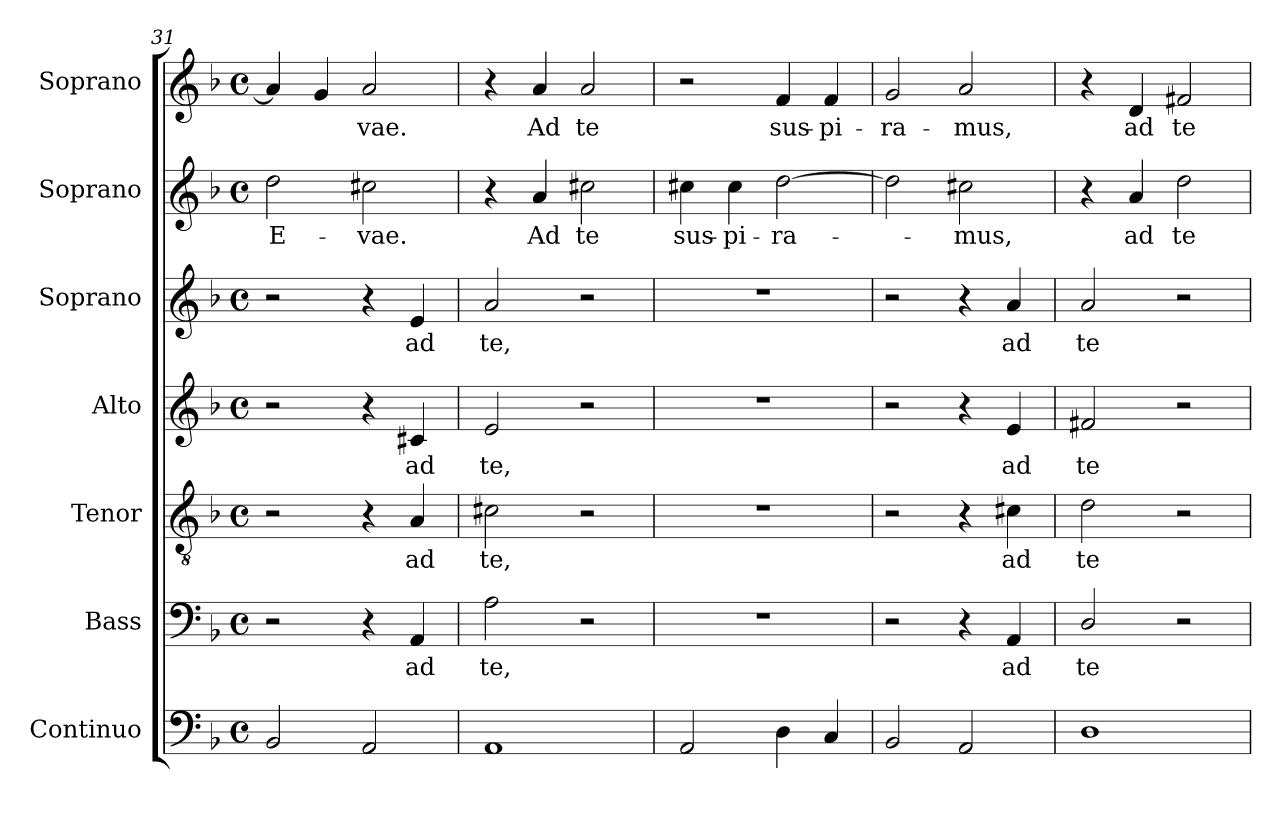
**kern	**kern	**text	**kern	**text	**kern	**text	**kern	**text	**kern	**text	**kern	**text
*part7	*part6	*part6	*part5	*part5	*part4	*part4	*part3	*part3	*part2	*part2	*part1	*part1
*staff7	*staff6	*staff6	*staff5	*staff5	*staff4	*staff4	*staff3	*staff3	*staff2	*staff2	*staff1	*staff1
*I"Continuo	*I"Bass	*	*I"Tenor	*	*I"Alto	*	*I"Soprano	*	*I"Soprano	*	*I"Soprano	*
*I'Cont.	*I'B.	*	*I'T.	*	*I'A.	*	*I'S.	*	*I'S.	*	*I'S.	*
*clefF4	*clefF4	*	*clefGv2	*	*clefG2	*	*clefG2	*	*clefG2	*	*clefG2	*
*	*	*	*ITrd7c12	*	*	*	*	*	*	*	*	*
*k[b-]	*k[b-]	*	*k[b-]	*	*k[b-]	*	*k[b-]	*	*k[b-]	*	*k[b-]	*
*F:	*F:	*	*F:	*	*F:	*	*F:	*	*F:	*	*F:	*
*M4/4	*M4/4	*	*M4/4	*	*M4/4	*	*M4/4	*	*M4/4	*	*M4/4	*
*met(c)	*met(c)	*	*met(c)	*	*met(c)	*	*met(c)	*	*met(c)	*	*met(c)	*
=31	=31	=31	=31	=31	=31	=31	=31	=31	=31	=31	=31	=31
!	!	!	!	!	!	!	!	!	!	!LO:LY:b:color=#000000	!	!
2BB-i/	2r	.	2r	.	2r	.	2r	.	2ddi\	E-	4ai/]	.
.	.	.	.	.	.	.	.	.	.	.	4gi/	.
!	!	!	!	!	!	!	!	!	!	!LO:LY:b:color=#000000	!	!
!	!	!	!	!	!	!	!	!	!	!	!	!LO:LY:b:color=#000000
2AAi/	4r	.	4r	.	4r	.	4r	.	2cc#Xi\	-vae.	2ai/	-vae.
!	!	!LO:LY:b:color=#000000	!	!	!	!	!	!	!	!	!	!
!	!	!	!	!LO:LY:b:color=#000000	!	!	!	!	!	!	!	!
!	!	!	!	!	!	!LO:LY:b:color=#000000	!	!	!	!	!	!
!	!	!	!	!	!	!	!	!LO:LY:b:color=#000000	!	!	!	!
.	4AAi/	ad	4AAi/	ad	4c#Xi/	ad	4ei/	ad	.	.	.	.
=32	=32	=32	=32	=32	=32	=32	=32	=32	=32	=32	=32	=32
!	!	!LO:LY:b:color=#000000	!	!	!	!	!	!	!	!	!	!
!	!	!	!	!LO:LY:b:color=#000000	!	!	!	!	!	!	!	!
!	!	!	!	!	!	!LO:LY:b:color=#000000	!	!	!	!	!	!
!	!	!	!	!	!	!	!	!LO:LY:b:color=#000000	!	!	!	!
1AAi	2Ai\	te,	2C#Xi\	te,	2ei/	te,	2ai/	te,	4r	.	4r	.
!	!	!	!	!	!	!	!	!	!	!LO:LY:b:color=#000000	!	!
!	!	!	!	!	!	!	!	!	!	!	!	!LO:LY:b:color=#000000
.	.	.	.	.	.	.	.	.	4ai/	Ad	4ai/	Ad
!	!	!	!	!	!	!	!	!	!	!LO:LY:b:color=#000000	!	!
!	!	!	!	!	!	!	!	!	!	!	!	!LO:LY:b:color=#000000
.	2r	.	2r	.	2r	.	2r	.	2cc#Xi\	te	2ai/	te
=33	=33	=33	=33	=33	=33	=33	=33	=33	=33	=33	=33	=33
!	!	!	!	!	!	!	!	!	!	!LO:LY:b:color=#000000	!	!
2AAi/	1r	.	1r	.	1r	.	1r	.	4cc#Xi\	sus-	2r	.
!	!	!	!	!	!	!	!	!	!	!LO:LY:b:color=#000000	!	!
.	.	.	.	.	.	.	.	.	4cc#i\	-pi-	.	.
!	!	!	!	!	!	!	!	!	!	!LO:LY:b:color=#000000	!	!
!	!	!	!	!	!	!	!	!	!	!	!	!LO:LY:b:color=#000000
4Di\	.	.	.	.	.	.	.	.	[2ddi\	-ra-	4fi/	sus-
!	!	!	!	!	!	!	!	!	!	!	!	!LO:LY:b:color=#000000
4Ci/	.	.	.	.	.	.	.	.	.	.	4fi/	-pi-
=34	=34	=34	=34	=34	=34	=34	=34	=34	=34	=34	=34	=34
!	!	!	!	!	!	!	!	!	!	!	!	!LO:LY:b:color=#000000
2BB-i/	2r	.	2r	.	2r	.	2r	.	2ddi\]	.	2gi/	-ra-
!	!	!	!	!	!	!	!	!	!	!LO:LY:b:color=#000000	!	!
!	!	!	!	!	!	!	!	!	!	!	!	!LO:LY:b:color=#000000
2AAi/	4r	.	4r	.	4r	.	4r	.	2cc#Xi\	-mus,	2ai/	-mus,
!	!	!LO:LY:b:color=#000000	!	!	!	!	!	!	!	!	!	!
!	!	!	!	!LO:LY:b:color=#000000	!	!	!	!	!	!	!	!
!	!	!	!	!	!	!LO:LY:b:color=#000000	!	!	!	!	!	!
!	!	!	!	!	!	!	!	!LO:LY:b:color=#000000	!	!	!	!
.	4AAi/	ad	4C#Xi\	ad	4ei/	ad	4ai/	ad	.	.	.	.
=35	=35	=35	=35	=35	=35	=35	=35	=35	=35	=35	=35	=35
!	!	!LO:LY:b:color=#000000	!	!	!	!	!	!	!	!	!	!
!	!	!	!	!LO:LY:b:color=#000000	!	!	!	!	!	!	!	!
!	!	!	!	!	!	!LO:LY:b:color=#000000	!	!	!	!	!	!
!	!	!	!	!	!	!	!	!LO:LY:b:color=#000000	!	!	!	!
1Di	2Di/	te	2Di\	te	2f#Xi/	te	2ai/	te	4r	.	4r	.
!	!	!	!	!	!	!	!	!	!	!LO:LY:b:color=#000000	!	!
!	!	!	!	!	!	!	!	!	!	!	!	!LO:LY:b:color=#000000
.	.	.	.	.	.	.	.	.	4ai/	ad	4di/	ad
!	!	!	!	!	!	!	!	!	!	!LO:LY:b:color=#000000	!	!
!	!	!	!	!	!	!	!	!	!	!	!	!LO:LY:b:color=#000000
.	2r	.	2r	.	2r	.	2r	.	2ddi\	te	2f#Xi/	te
=	=	=	=	=	=	=	=	=	=	=	=	=
*-	*-	*-	*-	*-	*-	*-	*-	*-	*-	*-	*-	*-
